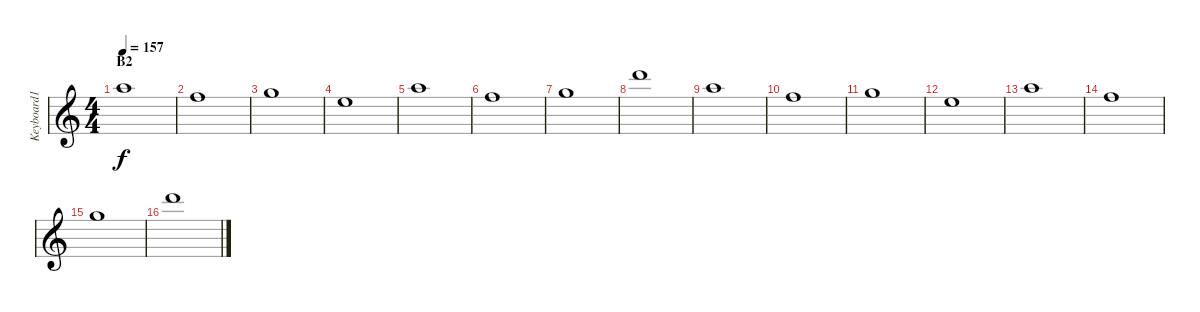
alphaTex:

\track ("Keyboard1" "Keyboard1") {instrument pad4choir}
\staff {score}
\tuning (E4 B3 G3 D3 A2 E2) {hide}
\ts (4 4)
\section ("" "B2")
\tempo 157
\clef g2
\ks c
17.1.1{dy f} |
13.1.1 |
15.1.1 |
12.1.1 |
17.1.1 |
13.1.1 |
15.1.1 |
22.1.1 |
17.1.1 |
13.1.1 |
15.1.1 |
12.1.1 |
17.1.1 |
13.1.1 |
15.1.1 |
22.1.1
